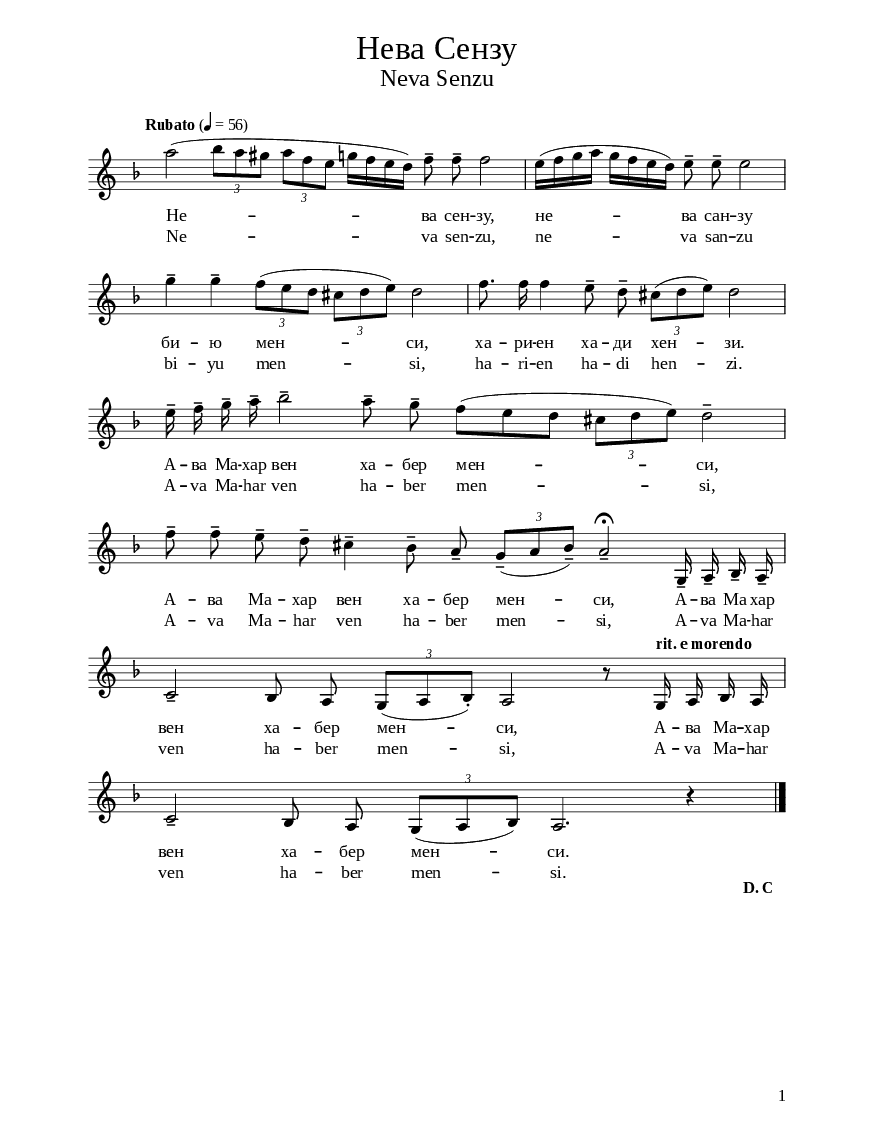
\version "2.24.0"

% include paper part and global functions
\include "include/globals.ily"

\bookpart {
  \label #'ref091
  \tocItem \markup "Нева Сензу – Neva Senzu"
  \include "include/bookpart-paper.ily"
  \score {
    \include "include/score-layout.ily"

    \new Voice \absolute {
      \clef treble
      \key d \minor
      \tempoFunc "Rubato" 4 "56"
      \autoBeamOn

      \omit Score.TimeSignature
      \cadenzaOn % allows custom bar lines
      \autoBeamOff
      a''2 ( \tuplet 3/2 { bes''8 [a'' gis''8] } \tuplet 3/2 { a''8 [f'' e''8] } g''16 [f'' e'' d''] )  f''8--  f''-- f''2 \bar "|" e''16 ( [f'' g'' a''] g''[ f'' e'' d''] ) e''8-- e''-- e''2 \bar "|" \break

      \time 7/4 g''4-- g''-- \tuplet 3/2 { f''8 ([e'' d''8]  } \tuplet 3/2 {cis''8 [d'' e''8] })   d''2 \bar "|" f''8. f''16 f''4 e''8-- d''-- \tuplet 3/2 {cis''!8 [( d'' e''8 )] } d''2 \bar "|" \break

      e''16-- f''16-- g''16-- a''-- bes''2-- a''8-- g''8--  f''8 ( [e''8 d''8] \tuplet 3/2 { cis''!8 [d''8 e''8] ) } d''2-- \bar "|" \break

      f''8-- f''-- e''-- d''-- cis''!4-- bes'8-- a'8-- \tuplet 3/2 {g'8-- ( [a' bes'--])} a'2--  \fermata  g16-- a-- bes--  a-- \bar "|" \break

      c'2-- bes8 a8 \tuplet 3/2 {g [( a bes-. )] } a2 r8 \tempo "rit. e morendo" g16 a bes  a \bar "|" \break

      c'2-- bes8 a8  \tuplet 3/2 {g [(a bes )]}  a2.  r4 \bar "|."


    }



    \addlyrics {
      Не -- ва сен -- зу,
      не -- ва сан -- зу би -- ю мен -- си,
      ха -- ри -- ен ха -- ди хен -- зи.
      А -- ва Ма -- хар вен ха -- бер мен -- си,
      А -- ва Ма -- хар вен ха -- бер мен -- си,
      А -- ва Ма -- хар вен ха -- бер мен -- си,
      А -- ва Ма -- хар вен ха -- бер мен -- си.

    }

    \addlyrics {
      Ne -- va sen -- zu,
      ne -- va san -- zu bi -- yu men -- si,
      ha -- ri -- en ha -- di hen -- zi.
      A -- va Ma -- har ven ha -- ber men -- si,
      A -- va Ma -- har ven ha -- ber men -- si,
      A -- va Ma -- har ven ha -- ber men -- si,
      A -- va Ma -- har ven ha -- ber men -- si.

    }

    \header {
      title = \titleFunc "Нева Сензу" "Neva Senzu"
    }

    \midi{}

  } % score

\markup \dc-one "D. C"
  % include foreign translation(s) of the song
  %\include "lyrics_de/000_empty_template_lyrics_de.ly"

} % bookpart
